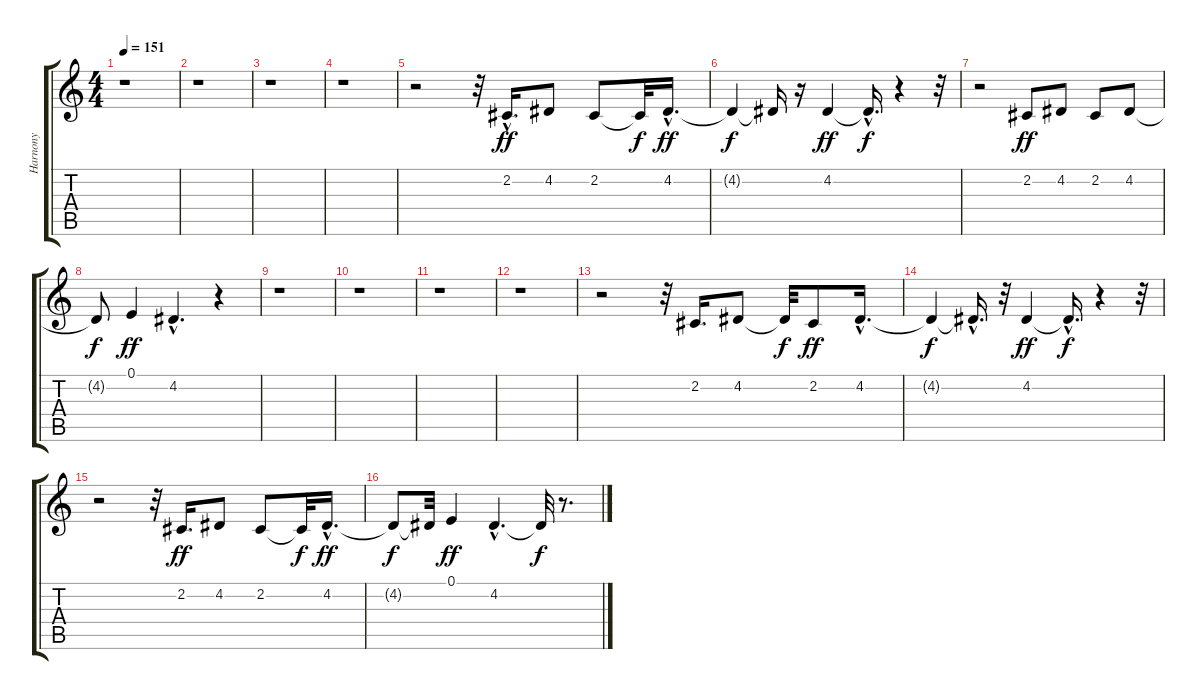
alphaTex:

\track ("Harnony" "Harnony") {instrument tangoaccordion}
\staff {score tabs}
\tuning (E4 B3 G3 D3 A2 E2) {hide}
\ts (4 4)
\tempo 151
\clef g2
\ks c
r.1{dy f} |
r.1 |
r.1 |
r.1 |
r.2 r.32 2.2{hac}.16{d dy ff} 4.2.8 2.2.8 2.2{t}.32{dy f} 4.2{hac}.16{d dy ff} |
4.2{t}.4{dy f} 4.2{t}.16 r.16 4.2.4{dy ff} 4.2{hac t}.16{d dy f} r.4 r.32 |
r.2 2.2.8{dy ff} 4.2.8 2.2.8 4.2.8 |
4.2{t}.8{dy f} 0.1.4{dy ff} 4.2{hac}.4{d} r.4 |
r.1 |
r.1 |
r.1 |
r.1 |
r.2 r.32 2.2.16{d} 4.2.8 4.2{t}.32{dy f} 2.2.8{dy ff} 4.2{hac}.16{d} |
4.2{t}.4{dy f} 4.2{hac t}.16{d} r.32 4.2.4{dy ff} 4.2{hac t}.16{d dy f} r.4 r.32 |
r.2 r.32 2.2.16{d dy ff} 4.2.8 2.2.8 2.2{t}.32{dy f} 4.2{hac}.16{d dy ff} |
4.2{t}.8{dy f} 4.2{t}.32 0.1.4{dy ff} 4.2{hac}.4{d} 4.2{t}.32{dy f} r.8{d}
